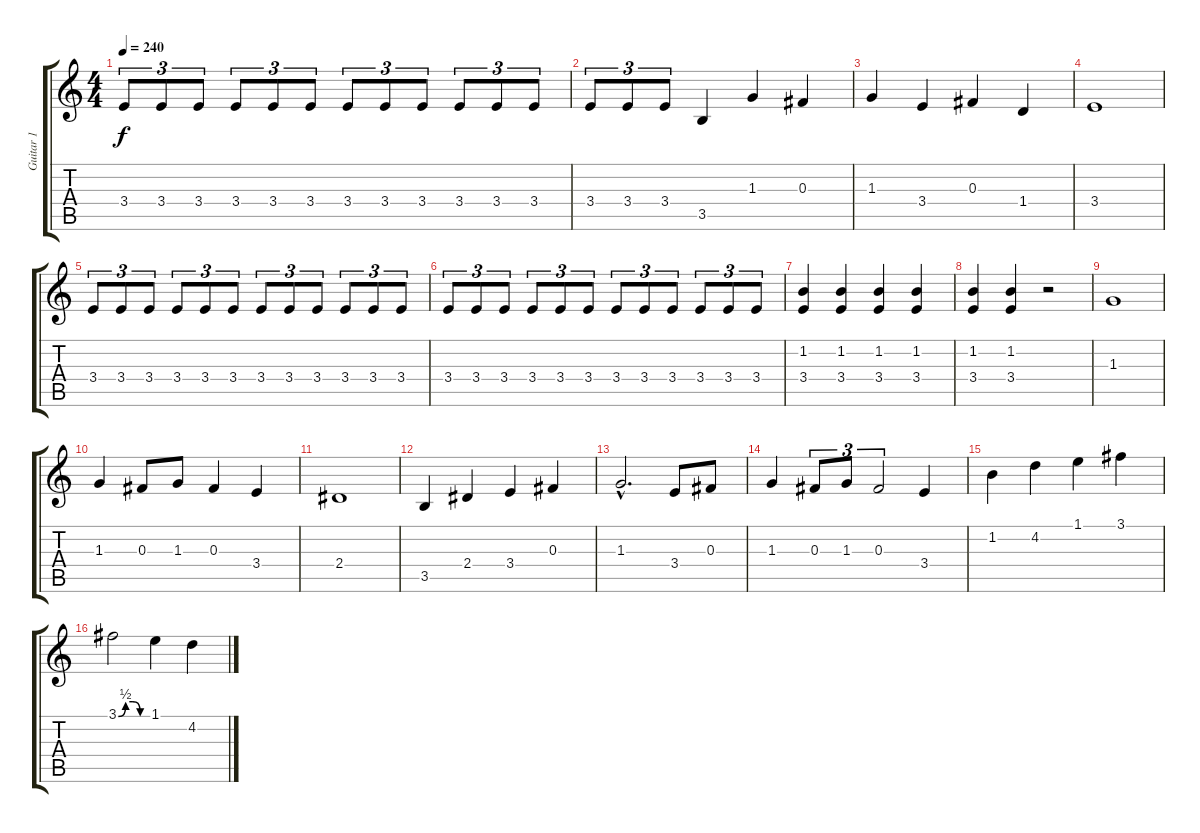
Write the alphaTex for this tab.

\track ("Guitar 1" "Guitar 1") {instrument distortionguitar}
\staff {score tabs}
\tuning (Eb4 Bb3 Gb3 Db3 Ab2 Db2) {hide}
\ts (4 4)
\tempo 240
\clef g2
\ks c
3.4.8{tu (3 2) dy f} 3.4.8{tu (3 2)} 3.4.8{tu (3 2)} 3.4.8{tu (3 2)} 3.4.8{tu (3 2)} 3.4.8{tu (3 2)} 3.4.8{tu (3 2)} 3.4.8{tu (3 2)} 3.4.8{tu (3 2)} 3.4.8{tu (3 2)} 3.4.8{tu (3 2)} 3.4.8{tu (3 2)} |
3.4.8{tu (3 2)} 3.4.8{tu (3 2)} 3.4.8{tu (3 2)} 3.5.4 1.3.4 0.3.4 |
1.3.4 3.4.4 0.3.4 1.4.4 |
3.4.1 |
3.4.8{tu (3 2)} 3.4.8{tu (3 2)} 3.4.8{tu (3 2)} 3.4.8{tu (3 2)} 3.4.8{tu (3 2)} 3.4.8{tu (3 2)} 3.4.8{tu (3 2)} 3.4.8{tu (3 2)} 3.4.8{tu (3 2)} 3.4.8{tu (3 2)} 3.4.8{tu (3 2)} 3.4.8{tu (3 2)} |
3.4.8{tu (3 2)} 3.4.8{tu (3 2)} 3.4.8{tu (3 2)} 3.4.8{tu (3 2)} 3.4.8{tu (3 2)} 3.4.8{tu (3 2)} 3.4.8{tu (3 2)} 3.4.8{tu (3 2)} 3.4.8{tu (3 2)} 3.4.8{tu (3 2)} 3.4.8{tu (3 2)} 3.4.8{tu (3 2)} |
(1.2 3.4).4 (1.2 3.4).4 (1.2 3.4).4 (1.2 3.4).4 |
(1.2 3.4).4 (1.2 3.4).4 r.2 |
1.3.1 |
1.3.4 0.3.8 1.3.8 0.3.4 3.4.4 |
2.4.1 |
3.5.4 2.4.4 3.4.4 0.3.4 |
1.3{hac}.2{d} 3.4.8 0.3.8 |
1.3.4 0.3.8{tu (3 2)} 1.3.8{tu (3 2)} 0.3.2{tu (3 2)} 3.4.4 |
1.2.4 4.2.4 1.1.4 3.1.4 |
3.1{be (custom 0 0 15 2 30 2 45 0 60 0)}.2 1.1.4 4.2.4
